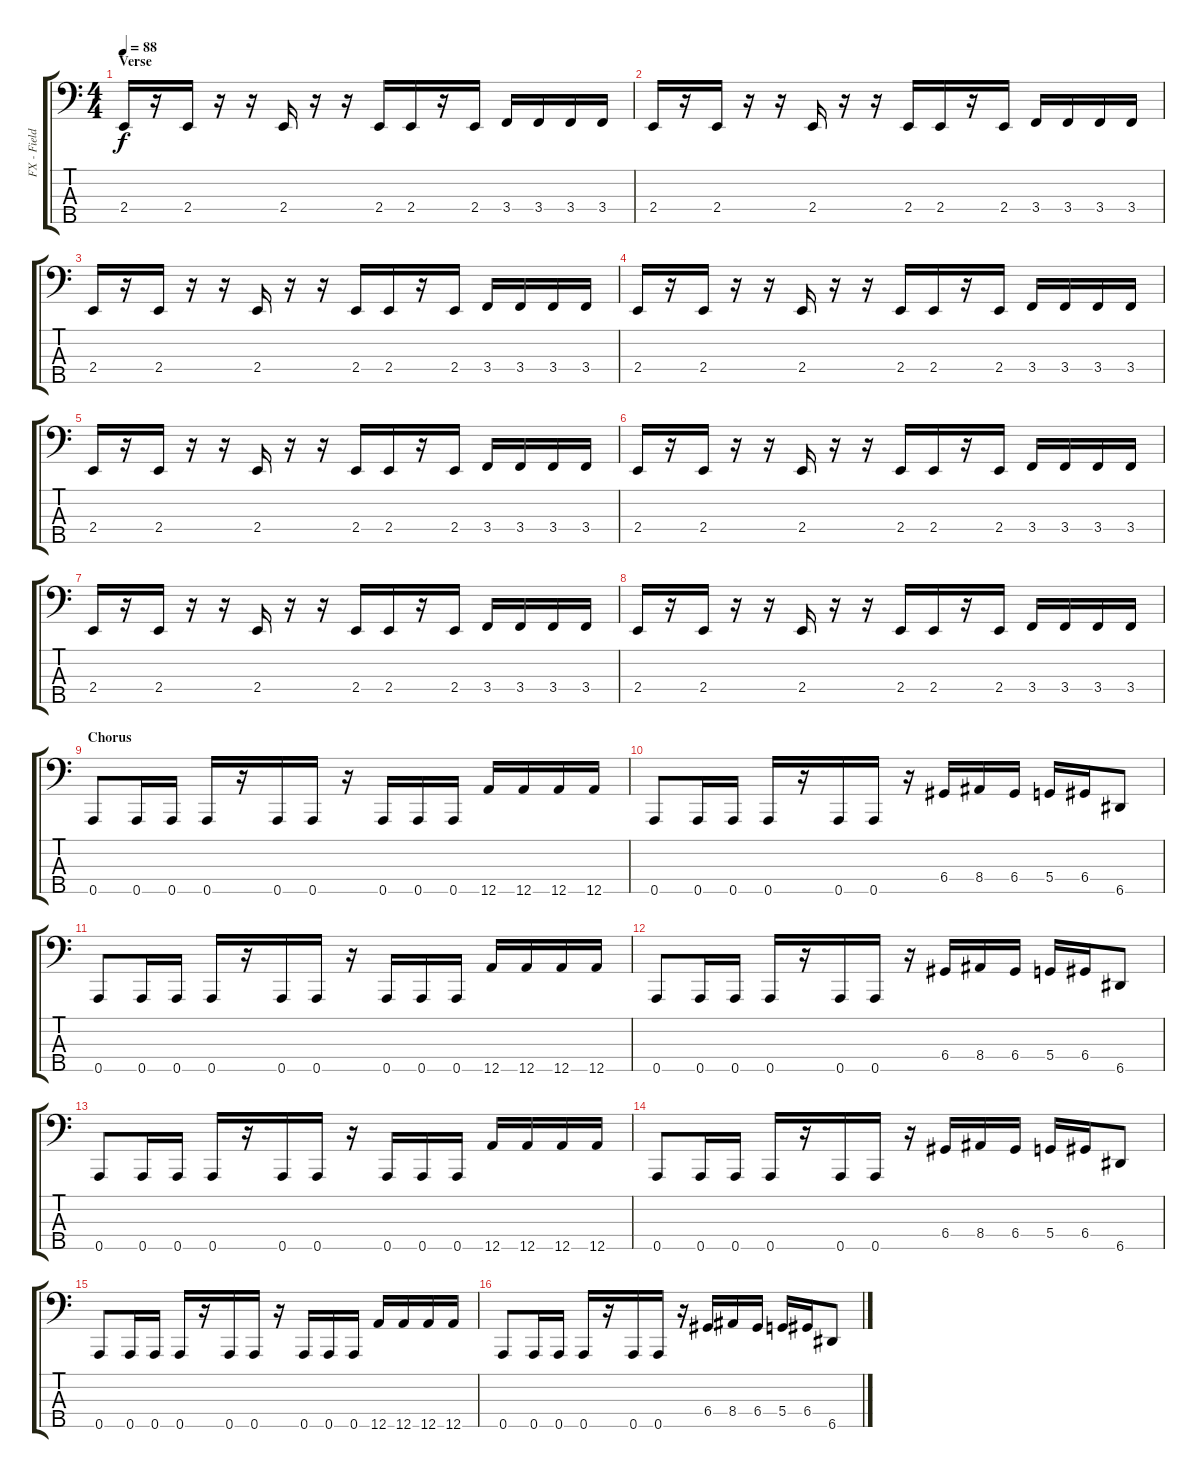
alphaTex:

\track ("FX - Fieldy Fills" "FX - Field") {instrument electricbassfinger}
\staff {score tabs}
\tuning (F2 C2 G1 D1 A0) {hide}
\ts (4 4)
\section ("" "Verse")
\tempo 88
\clef f4
\ks c
2.4.16{dy f} r.16 2.4.16 r.16 r.16 2.4.16 r.16 r.16 2.4.16 2.4.16 r.16 2.4.16 3.4.16 3.4.16 3.4.16 3.4.16 |
2.4.16 r.16 2.4.16 r.16 r.16 2.4.16 r.16 r.16 2.4.16 2.4.16 r.16 2.4.16 3.4.16 3.4.16 3.4.16 3.4.16 |
2.4.16 r.16 2.4.16 r.16 r.16 2.4.16 r.16 r.16 2.4.16 2.4.16 r.16 2.4.16 3.4.16 3.4.16 3.4.16 3.4.16 |
2.4.16 r.16 2.4.16 r.16 r.16 2.4.16 r.16 r.16 2.4.16 2.4.16 r.16 2.4.16 3.4.16 3.4.16 3.4.16 3.4.16 |
2.4.16 r.16 2.4.16 r.16 r.16 2.4.16 r.16 r.16 2.4.16 2.4.16 r.16 2.4.16 3.4.16 3.4.16 3.4.16 3.4.16 |
2.4.16 r.16 2.4.16 r.16 r.16 2.4.16 r.16 r.16 2.4.16 2.4.16 r.16 2.4.16 3.4.16 3.4.16 3.4.16 3.4.16 |
2.4.16 r.16 2.4.16 r.16 r.16 2.4.16 r.16 r.16 2.4.16 2.4.16 r.16 2.4.16 3.4.16 3.4.16 3.4.16 3.4.16 |
2.4.16 r.16 2.4.16 r.16 r.16 2.4.16 r.16 r.16 2.4.16 2.4.16 r.16 2.4.16 3.4.16 3.4.16 3.4.16 3.4.16 |
\section ("" "Chorus")
0.5.8 0.5.16 0.5.16 0.5.16 r.16 0.5.16 0.5.16 r.16 0.5.16 0.5.16 0.5.16 12.5.16 12.5.16 12.5.16 12.5.16 |
0.5.8 0.5.16 0.5.16 0.5.16 r.16 0.5.16 0.5.16 r.16 6.4.16 8.4.16 6.4.16 5.4.16 6.4.16 6.5.8 |
0.5.8 0.5.16 0.5.16 0.5.16 r.16 0.5.16 0.5.16 r.16 0.5.16 0.5.16 0.5.16 12.5.16 12.5.16 12.5.16 12.5.16 |
0.5.8 0.5.16 0.5.16 0.5.16 r.16 0.5.16 0.5.16 r.16 6.4.16 8.4.16 6.4.16 5.4.16 6.4.16 6.5.8 |
0.5.8 0.5.16 0.5.16 0.5.16 r.16 0.5.16 0.5.16 r.16 0.5.16 0.5.16 0.5.16 12.5.16 12.5.16 12.5.16 12.5.16 |
0.5.8 0.5.16 0.5.16 0.5.16 r.16 0.5.16 0.5.16 r.16 6.4.16 8.4.16 6.4.16 5.4.16 6.4.16 6.5.8 |
0.5.8 0.5.16 0.5.16 0.5.16 r.16 0.5.16 0.5.16 r.16 0.5.16 0.5.16 0.5.16 12.5.16 12.5.16 12.5.16 12.5.16 |
0.5.8 0.5.16 0.5.16 0.5.16 r.16 0.5.16 0.5.16 r.16 6.4.16 8.4.16 6.4.16 5.4.16 6.4.16 6.5.8
